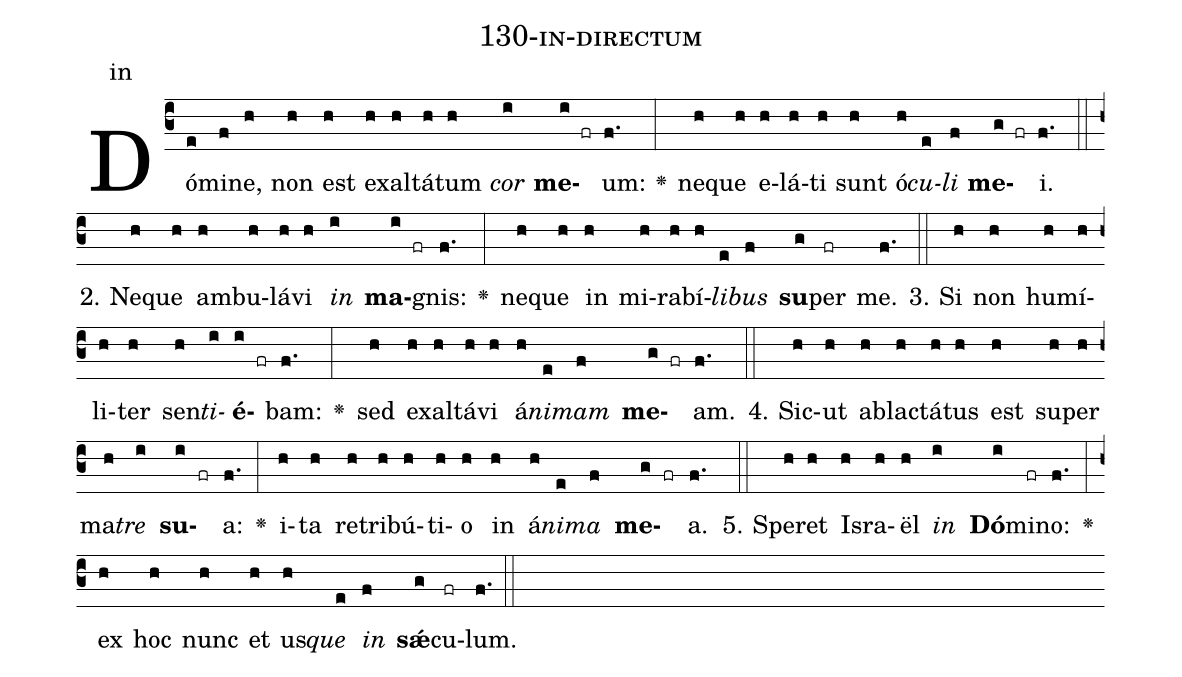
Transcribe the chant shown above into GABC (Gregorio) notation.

name: 130-in-directum;
annotation: in;
%%
(c3)Dó(e)mi(f)ne,(h) non(h) est(h) ex(h)al(h)tá(h)tum(h) <i>cor</i>(i) <b>me</b>(i fr)um:(f.) <v>\greheightstar</v>(:) ne(h)que(h) e(h)lá(h)ti(h) sunt(h) ó(h)<i>cu</i>(e)<i>li</i>(f) <b>me</b>(g fr)i.(f.) (::)
2. Ne(h)que(h) am(h)bu(h)lá(h)vi(h) <i>in</i>(i) <b>ma</b>(i fr)gnis:(f.) <v>\greheightstar</v>(:) ne(h)que(h) in(h) mi(h)ra(h)bí(h)<i>li</i>(e)<i>bus</i>(f) <b>su</b>(g)per(fr) me.(f.) (::)
3. Si(h) non(h) hu(h)mí(h)li(h)ter(h) sen(h)<i>ti</i>(i)<b>é</b>(i fr)bam:(f.) <v>\greheightstar</v>(:) sed(h) ex(h)al(h)tá(h)vi(h) á(h)<i>ni</i>(e)<i>mam</i>(f) <b>me</b>(g fr)am.(f.) (::)
4. Sic(h)ut(h) ab(h)lac(h)tá(h)tus(h) est(h) su(h)per(h) ma(h)<i>tre</i>(i) <b>su</b>(i fr)a:(f.) <v>\greheightstar</v>(:) i(h)ta(h) re(h)tri(h)bú(h)ti(h)o(h) in(h) á(h)<i>ni</i>(e)<i>ma</i>(f) <b>me</b>(g fr)a.(f.) (::)
5. Spe(h)ret(h) Is(h)ra(h)ël(h) <i>in</i>(i) <b>Dó</b>(i)mi(fr)no:(f.) <v>\greheightstar</v>(:) ex(h) hoc(h) nunc(h) et(h) us(h)<i>que</i>(e) <i>in</i>(f) <b>sǽ</b>(g)cu(fr)lum.(f.) (::)
